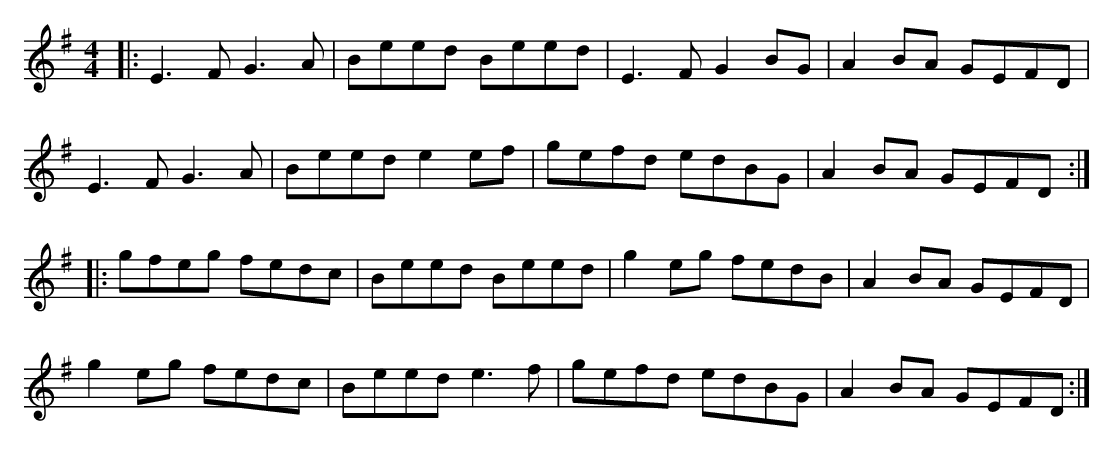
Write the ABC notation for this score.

X:1
M:4/4
K:Emin
|:E3 F G3 A|Beed Beed|E3 F G2 BG|A2 BA GEFD|
E3 F G3 A|Beed e2 ef|gefd edBG|A2 BA GEFD:|
|:gfeg fedc|Beed Beed|g2 eg fedB|A2 BA GEFD|
g2eg fedc|Beed e3 f|gefd edBG|A2 BA GEFD:|
